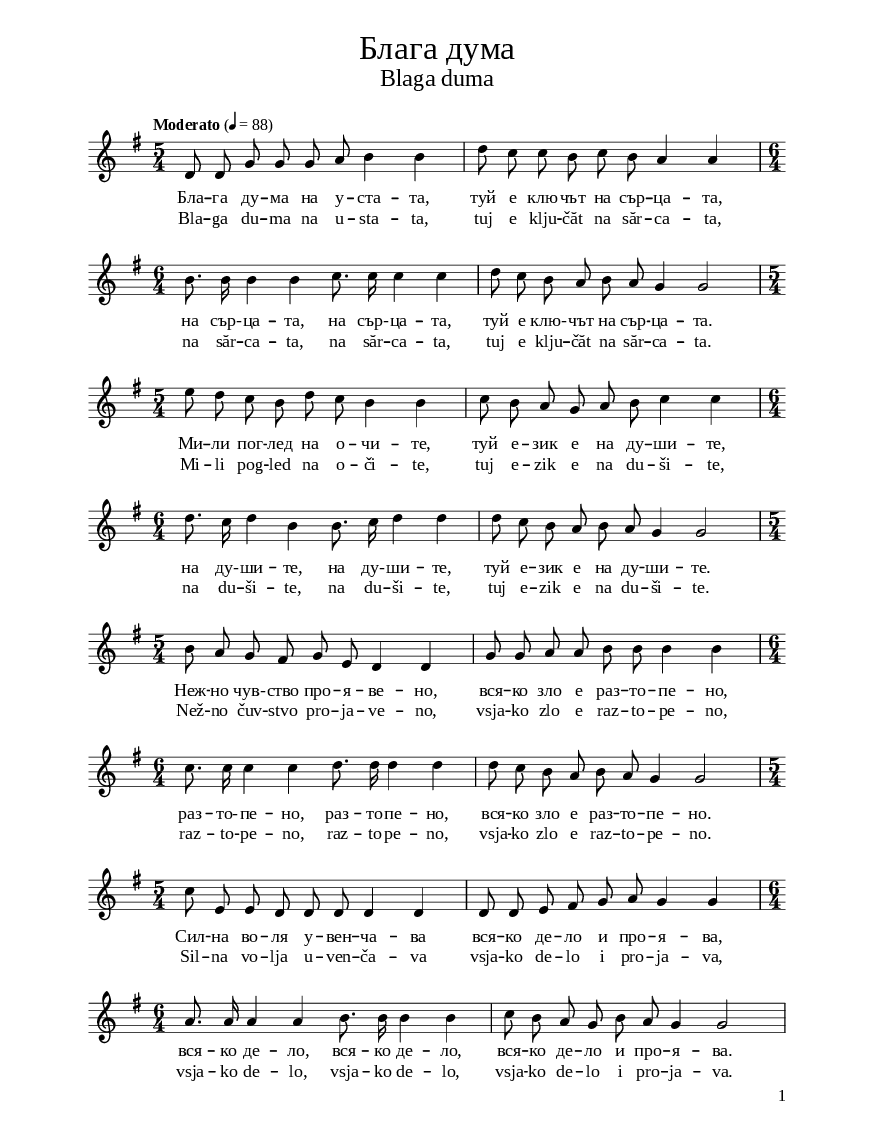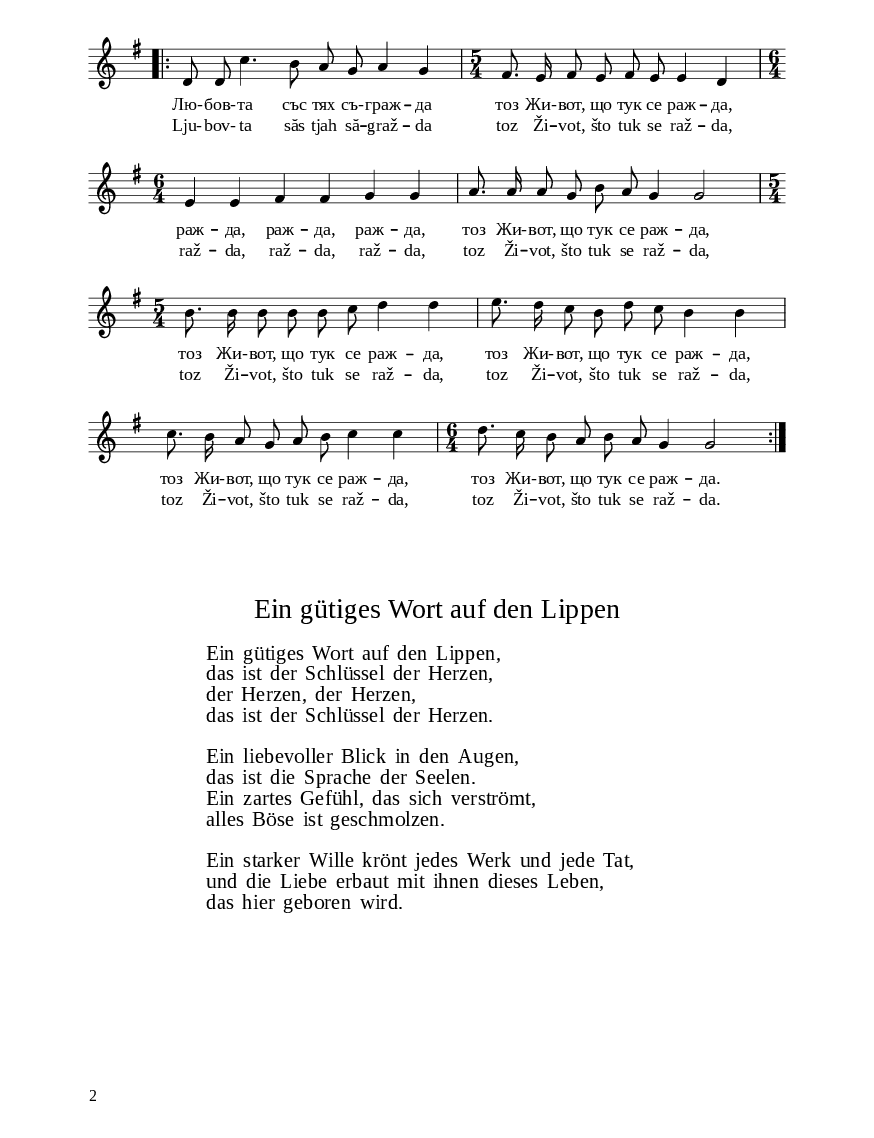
\version "2.24.1"

% include paper part and global functions
\include "include/globals.ily"

\bookpart {
  \label #'ref074
  \tocItem \markup "Блага дума – Blaga duma "
  \include "include/bookpart-paper.ily"
  \score {
    \include "include/score-layout.ily"

    \new Voice \absolute {
      \clef treble
      \key g \major
      \time 5/4
      \tempoFunc "Moderato" 4 "88"
      \autoBeamOff

      d'8 d'8 g'8 g' g' a' b'4 b' | d''8 c''8 c''8 b' c'' b' a'4 a' \break |

      \time 6/4  b'8. b'16 b'4 b' c''8. c''16 c''4 c'' | d''8 c''8 b'8 a' b' a' g'4 g'2 \break |

      \time 5/4  e''8 d''8 c''8 b' d'' c'' b'4 b' | c''8 b'8 a'8 g' a' b' c''4 c'' \break |

      \time 6/4  d''8. c''16 d''4 b' b'8. c''16 d''4 d'' | d''8 c''8 b'8 a' b' a' g'4 g'2 \break |

      \time 5/4  b'8 a'8 g'8 fis' g' e' d'4 d' | g'8 g'8 a'8 a' b' b' b'4 b' \break |

      \time 6/4  c''8. c''16 c''4 c'' d''8. d''16 d''4 d'' | d''8 c''8 b'8 a' b' a' g'4 g'2 \break |

      \time 5/4  c''8 e'8 e'8 d' d' d' d'4 d' | d'8 d'8 e'8 fis' g' a' g'4 g' | \break

      \time 6/4  a'8. a'16 a'4 a' b'8. b'16 b'4 b' | c''8 b'8 a'8 g' b' a' g'4 g'2 \break |


      \repeat volta 2 {
        d'8 d'8 c''4. b'8 a'8 g'8 a'4 g' | \time 5/4  fis'8. e'16 fis'8 e' fis' e' e'4 d' \break |

        \time 6/4  e'4 e' fis' fis' g' g' | a'8. a'16 a'8 g' b' a' g'4 g'2 \break |

        \time 5/4  b'8. b'16 b'8 b' b' c'' d''4 d'' | e''8. d''16 c''8 b' d'' c'' b'4 b' \break |

        c''8. b'16 a'8 g' a' b' c''4 c'' | \time 6/4  d''8. c''16 b'8 a' b' a' g'4 g'2 \break |
      }
    }

    \addlyrics {
      Бла -- га ду
      -- ма на у -- ста -- та, туй е клю -- чът на
      сър -- ца -- та, на "сър-" -- ца -- та, на "сър-" --
      ца -- та, туй е "клю-" -- чът на сър -- ца -- та.
      Ми -- ли пог -- лед на о -- чи -- те, туй е --
      зик е на ду -- ши -- те, на "ду-" -- ши -- те, на
      "ду-" -- ши -- те, туй е -- зик е на ду -- ши --
      те. Неж -- но "чув-" -- ство про -- я -- ве -- но,
      вся -- ко зло е раз -- то -- пе -- но, раз -- "то-"
      -- пе -- но, раз -- то -- пе -- но, вся -- ко зло
      е раз -- то -- пе -- но. Сил -- на во -- ля у --
      вен -- ча -- ва вся -- ко де -- ло и про -- я --
      ва, вся -- ко де -- ло, вся -- ко де -- ло, вся
      -- ко де -- ло и про -- я -- ва. "Лю-" -- "бов-" -- та
      със тях "съ-" -- граж -- да тоз "Жи-" -- вот, що тук
      се раж -- да, раж -- да, раж -- да, раж -- да,
      тоз "Жи-" -- вот, що тук се раж -- да, тоз "Жи-" --
      вот, що тук се раж -- да, тоз "Жи-" -- вот, що
      тук се раж -- да, тоз "Жи-" -- вот, що тук се раж
      -- да, тоз "Жи-" -- вот, що тук се раж -- да.
    }
    \addlyrics {
      Bla -- ga du
      -- ma na u -- sta -- ta, tuj e klju -- čăt na
      săr -- ca -- ta, na săr -- ca -- ta, na săr --
      ca -- ta, tuj e klju -- čăt na săr -- ca -- ta.
      Mi -- li pog -- led na o -- či -- te, tuj e --
      zik e na du -- ši -- te, na du -- ši -- te, na
      du -- ši -- te, tuj e -- zik e na du -- ši --
      te. Než -- no čuv -- stvo pro -- ja -- ve -- no,
      vsja -- ko zlo e raz -- to -- pe -- no, raz -- to
      -- pe -- no, raz -- to -- pe -- no, vsja -- ko zlo
      e raz -- to -- pe -- no. Sil -- na vo -- lja u --
      ven -- ča -- va vsja -- ko de -- lo i pro -- ja --
      va, vsja -- ko de -- lo, vsja -- ko de -- lo, vsja
      -- ko de -- lo i pro -- ja -- va. "Lju-" -- "bov-" -- ta
      săs tjah să -- graž -- da toz Ži -- vot, što tuk
      se raž -- da, raž -- da, raž -- da, raž -- da,
      toz Ži -- vot, što tuk se raž -- da, toz Ži --
      vot, što tuk se raž -- da, toz Ži -- vot, što
      tuk se raž -- da, toz Ži -- vot, što tuk se raž
      -- da, toz Ži -- vot, što tuk se raž -- da.
    }
      
      \header {
        title = \titleFunc "Блага дума" "Blaga duma"
      }

      \midi{}

    } % score


 \markup \empty-two
    
    % include foreign translation(s) of the song
    \version "2.24.0"

\markup \fill-line { \fontsize #deTitleFontSize "Ein gütiges Wort auf den Lippen" }
\markup \null
\markup \null
\markup \fontsize #deCoupletFontSize {
  \hspace #10
  \override #`(baseline-skip . ,deCoupletBaselineSkip)

  \column {
    \line { " "Ein gütiges Wort auf den Lippen, }

    \line { " "das ist der Schlüssel der Herzen,}

    \line { " "der Herzen, der Herzen,}

    \line { " "das ist der Schlüssel der Herzen.}
    \line { " " }

    \line { " "Ein liebevoller Blick in den Augen,}

    \line { " "das ist die Sprache der Seelen.}

    \line { " "Ein zartes Gefühl, das sich verströmt,}

    \line { " "alles Böse ist geschmolzen.}
    \line { " " }

    \line { " "Ein starker Wille krönt jedes Werk und jede Tat,}

    \line { " "und die Liebe erbaut mit ihnen dieses Leben, }

    \line { " "das hier geboren wird.}

  }
}


  } % bookpart
